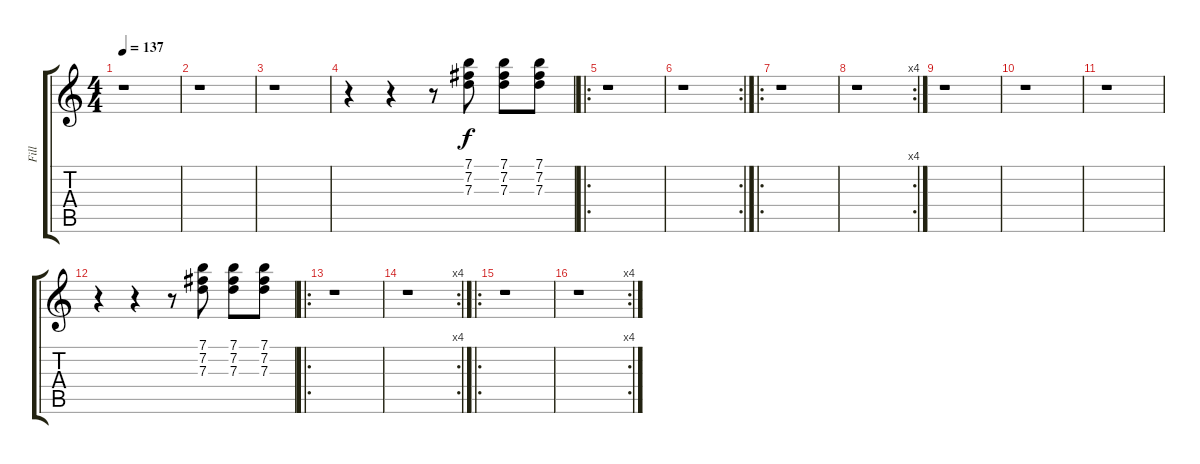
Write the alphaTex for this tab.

\track ("Fill" "Fill") {instrument electricguitarclean}
\staff {score tabs}
\tuning (E4 B3 G3 D3 A2 E2) {hide}
\ts (4 4)
\tempo 137
\clef g2
\ks c
r.1{dy f instrument electricguitarclean} |
r.1 |
r.1 |
r.4 r.4 r.8 (7.1 7.2 7.3).8 (7.1 7.2 7.3).8 (7.1 7.2 7.3).8 |
\ro
r.1 |
\rc 2
r.1 |
\ro
r.1 |
\rc 4
r.1 |
r.1 |
r.1 |
r.1 |
r.4 r.4 r.8 (7.1 7.2 7.3).8 (7.1 7.2 7.3).8 (7.1 7.2 7.3).8 |
\ro
r.1 |
\rc 4
r.1 |
\ro
r.1 |
\rc 4
r.1
